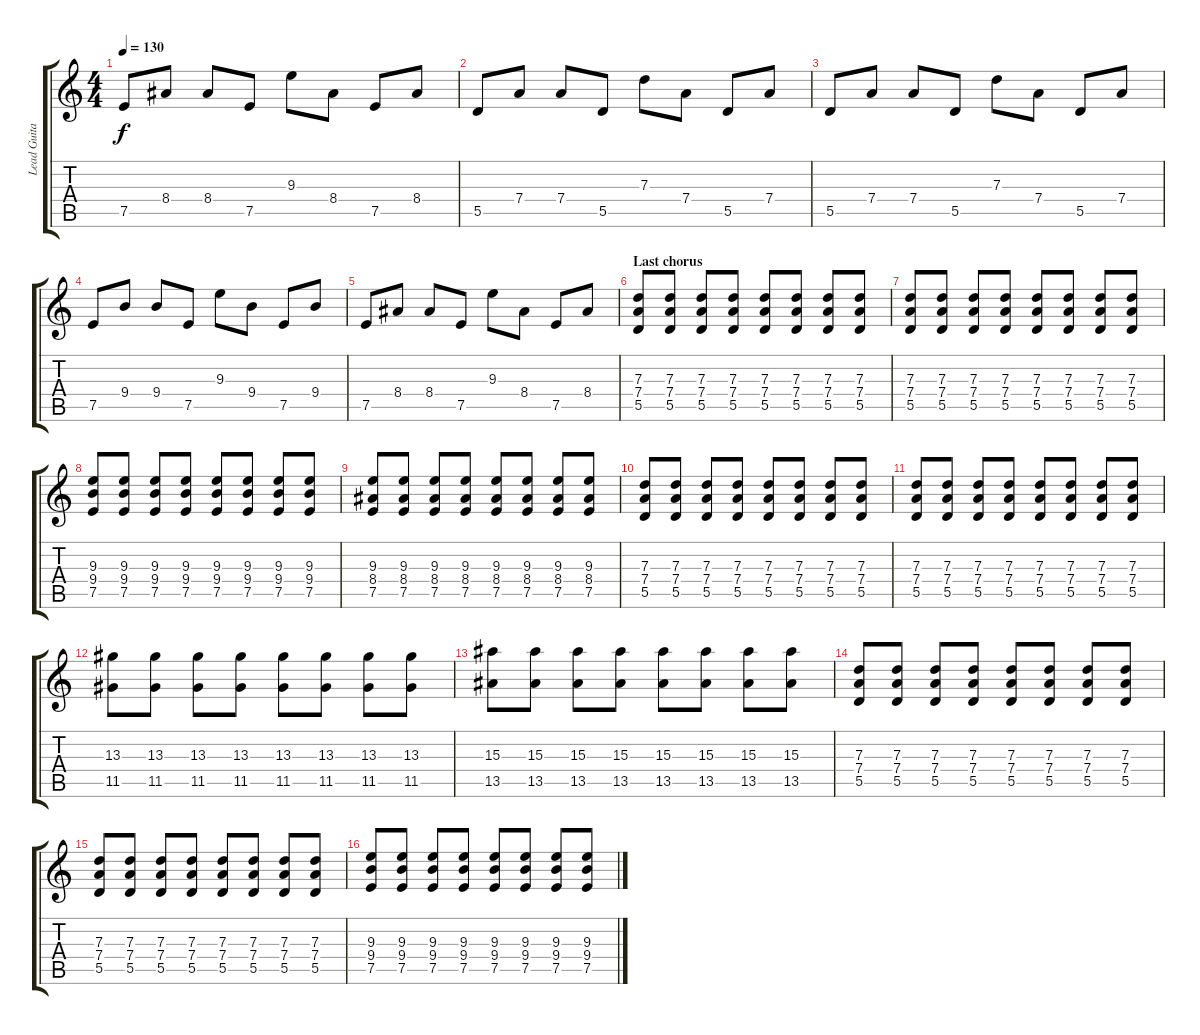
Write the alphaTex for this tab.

\track ("Lead Guitar" "Lead Guita") {instrument electricguitarjazz}
\staff {score tabs}
\tuning (E4 B3 G3 D3 A2 E2) {hide}
\ts (4 4)
\tempo 130
\clef g2
\ks c
7.5.8{dy f instrument electricguitarjazz} 8.4.8 8.4.8 7.5.8 9.3.8 8.4.8 7.5.8 8.4.8 |
5.5.8{instrument electricguitarjazz} 7.4.8 7.4.8 5.5.8 7.3.8 7.4.8 5.5.8 7.4.8 |
5.5.8{instrument electricguitarjazz} 7.4.8 7.4.8 5.5.8 7.3.8 7.4.8 5.5.8 7.4.8 |
7.5.8{instrument electricguitarjazz} 9.4.8 9.4.8 7.5.8 9.3.8 9.4.8 7.5.8 9.4.8 |
7.5.8{instrument electricguitarjazz} 8.4.8 8.4.8 7.5.8 9.3.8 8.4.8 7.5.8 8.4.8 |
\section ("" "Last chorus")
(7.3 7.4 5.5).8{volume 12 instrument distortionguitar} (7.3 7.4 5.5).8 (7.3 7.4 5.5).8 (7.3 7.4 5.5).8 (7.3 7.4 5.5).8 (7.3 7.4 5.5).8 (7.3 7.4 5.5).8 (7.3 7.4 5.5).8 |
(7.3 7.4 5.5).8 (7.3 7.4 5.5).8 (7.3 7.4 5.5).8 (7.3 7.4 5.5).8 (7.3 7.4 5.5).8 (7.3 7.4 5.5).8 (7.3 7.4 5.5).8 (7.3 7.4 5.5).8 |
(9.3 9.4 7.5).8 (9.3 9.4 7.5).8 (9.3 9.4 7.5).8 (9.3 9.4 7.5).8 (9.3 9.4 7.5).8 (9.3 9.4 7.5).8 (9.3 9.4 7.5).8 (9.3 9.4 7.5).8 |
(9.3 8.4 7.5).8 (9.3 8.4 7.5).8 (9.3 8.4 7.5).8 (9.3 8.4 7.5).8 (9.3 8.4 7.5).8 (9.3 8.4 7.5).8 (9.3 8.4 7.5).8 (9.3 8.4 7.5).8 |
(7.3 7.4 5.5).8 (7.3 7.4 5.5).8 (7.3 7.4 5.5).8 (7.3 7.4 5.5).8 (7.3 7.4 5.5).8 (7.3 7.4 5.5).8 (7.3 7.4 5.5).8 (7.3 7.4 5.5).8 |
(7.3 7.4 5.5).8 (7.3 7.4 5.5).8 (7.3 7.4 5.5).8 (7.3 7.4 5.5).8 (7.3 7.4 5.5).8 (7.3 7.4 5.5).8 (7.3 7.4 5.5).8 (7.3 7.4 5.5).8 |
(13.3 11.5).8 (13.3 11.5).8 (13.3 11.5).8 (13.3 11.5).8 (13.3 11.5).8 (13.3 11.5).8 (13.3 11.5).8 (13.3 11.5).8 |
(15.3 13.5).8 (15.3 13.5).8 (15.3 13.5).8 (15.3 13.5).8 (15.3 13.5).8 (15.3 13.5).8 (15.3 13.5).8 (15.3 13.5).8 |
(7.3 7.4 5.5).8{volume 12} (7.3 7.4 5.5).8 (7.3 7.4 5.5).8 (7.3 7.4 5.5).8 (7.3 7.4 5.5).8 (7.3 7.4 5.5).8 (7.3 7.4 5.5).8 (7.3 7.4 5.5).8 |
(7.3 7.4 5.5).8 (7.3 7.4 5.5).8 (7.3 7.4 5.5).8 (7.3 7.4 5.5).8 (7.3 7.4 5.5).8 (7.3 7.4 5.5).8 (7.3 7.4 5.5).8 (7.3 7.4 5.5).8 |
(9.3 9.4 7.5).8 (9.3 9.4 7.5).8 (9.3 9.4 7.5).8 (9.3 9.4 7.5).8 (9.3 9.4 7.5).8 (9.3 9.4 7.5).8 (9.3 9.4 7.5).8 (9.3 9.4 7.5).8
